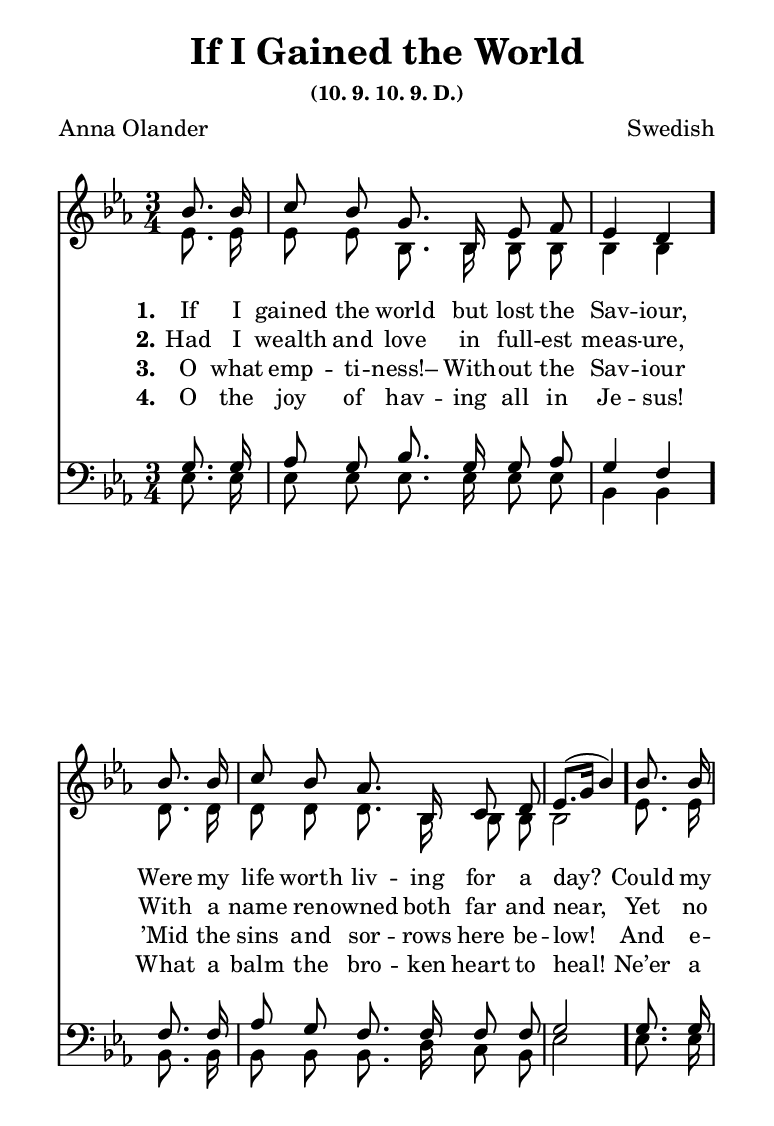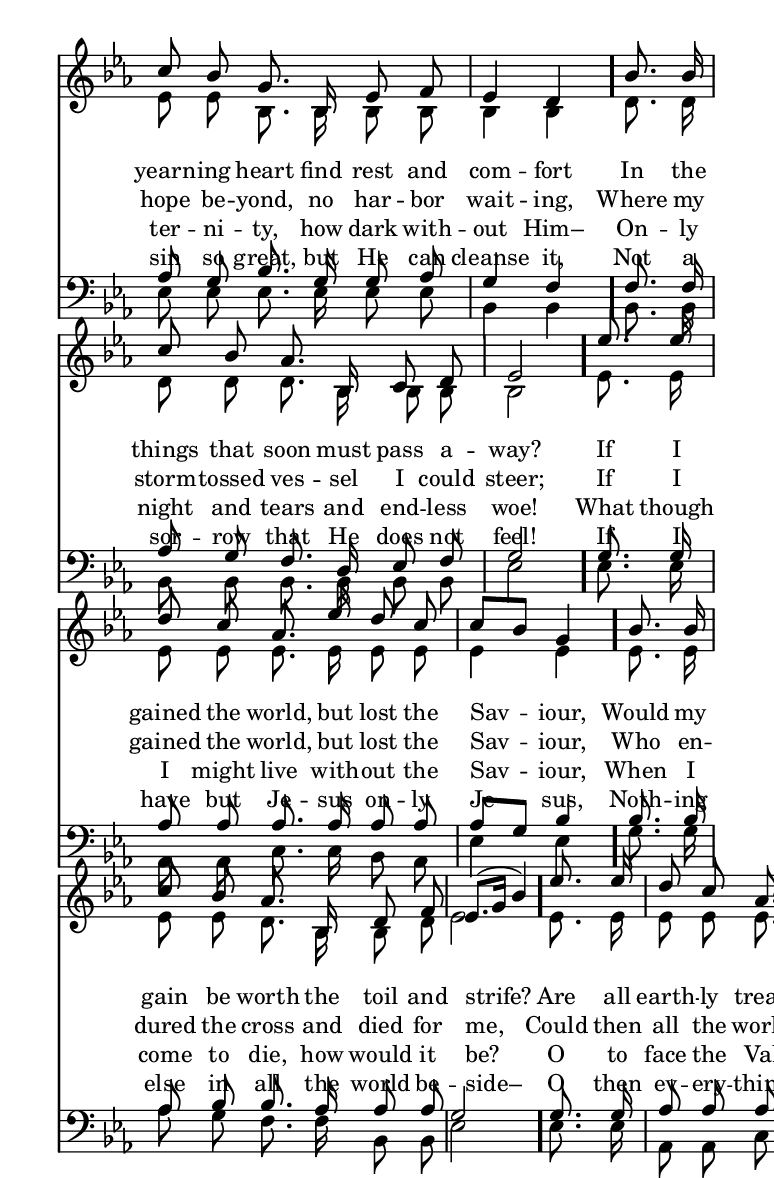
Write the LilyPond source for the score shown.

\include "common/global.ily"
\paper {
  \include "common/paper.ily"
  %ragged-bottom = ##t
  ragged-last-bottom = ##t
  %systems-per-page = ##f
  page-count = 2
  system-count = 6
}

\header{
  title = "If I Gained the World"
  subsubtitle = "(10. 9. 10. 9. D.)"
  %meter = "10.9.10.9.D."
  poet = "Anna Olander"
  composer = "Swedish"
  %copyright = ""
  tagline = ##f
}

% for fermata in MIDI
ta = { \tempo 4=70 }
tb = { \tempo 4=35 }

patternAA = { c8. c16 | c8 c8 c8. c16 c8 c8 | c4 c4 }
patternAB = { c8. c16 | c8 c8 c8. c16 c8 c8 | c8.([ c16] c4) }
patternAC = { c8. c16 | c8 c8 c8. c16 c8 c8 | c2}
patternAD = { c8. c16 | c8 c8 c8. c16 c8 c8 | c8[ c8] c4 }

global = {
  \include "common/overrides.ily"
  \override Staff.TimeSignature.style = #'()
  \time 3/4
  \override Score.MetronomeMark.transparent = ##t % hide all fermata changes too
  \ta
  \key ees \major
  \partial 4
  \autoBeamOff
}

notesSoprano = {
\global
\relative c'' {

  \changePitch \patternAA { bes bes | c bes g bes, ees f | ees d }
  \changePitch \patternAB { bes' bes | c bes aes bes, c d | ees g bes }
  \changePitch \patternAA { bes bes | c bes g bes, ees f | ees d }
  \changePitch \patternAC { bes' bes | c bes aes bes, c d | ees }

  \changePitch \patternAD { ees' ees | d c aes ees' d c | c bes g }
  \changePitch \patternAB { bes bes | c bes aes bes, d f | ees g bes }
  \changePitch \patternAD { ees ees | d c aes ees' d c | c bes g }
  \changePitch \patternAC { bes bes | c bes aes bes, d f | ees }

  \bar "|."

}
}

notesAlto = {
\global
\relative e' {

  \changePitch \patternAA { ees ees | ees ees bes bes bes bes | bes bes }
  \changePitch \patternAC { d d | d d d bes bes bes | bes }
  \changePitch \patternAA { ees ees | ees ees bes bes bes bes | bes bes }
  \changePitch \patternAC { d d | d d d bes bes bes | bes }

  \changePitch \patternAA { ees ees | ees ees ees ees ees ees | ees ees }
  \changePitch \patternAC { ees ees | ees ees d bes bes d | ees }
  \changePitch \patternAA { ees ees | ees ees ees ees ees ees | ees ees }
  \changePitch \patternAC { ees ees | ees ees d bes bes bes | bes }

}
}

notesTenor = {
\global
\relative a {

  \changePitch \patternAA { g g | aes g bes g g aes | g f }
  \changePitch \patternAC { f f | aes g f f f f | g }
  \changePitch \patternAA { g g | aes g bes g g aes | g f }
  \changePitch \patternAC { f f | aes g f d ees f | g }

  \changePitch \patternAD { g g | aes aes aes aes aes aes | aes g bes }
  \changePitch \patternAC { bes bes | aes bes bes aes aes aes | g }
  \changePitch \patternAD { g g | aes aes aes aes aes aes | aes g bes }
  \changePitch \patternAC { bes bes | aes bes bes aes aes aes | g }

}
}

notesBass = {
\global
\relative f {

  \changePitch \patternAA { ees ees | ees ees ees ees ees ees | bes bes }
  \changePitch \patternAC { bes bes bes bes bes d c bes  | ees }
  \changePitch \patternAA { ees ees | ees ees ees ees ees ees | bes bes }
  \changePitch \patternAC { bes bes | bes bes bes bes bes bes | ees }

  \changePitch \patternAA { ees ees | aes, aes c c bes aes | ees' ees }
  \changePitch \patternAC { g g | aes g f f bes, bes | ees }
  \changePitch \patternAA { ees ees | aes, aes c c bes aes | ees' ees }
  \changePitch \patternAC { g g | aes g f f bes, bes | ees }

}
}

wordsA = \lyricmode {
\set stanza = "1."

If I gained the world but lost the Sav -- iour, \bar "."
Were my life worth liv -- ing for a day? \bar "."
Could my yearn -- ing heart find rest and com -- fort \bar "."
In the things that soon must pass a -- way? \bar "."
If I gained the world, but lost the Sav -- iour, \bar "."
Would my gain be worth the toil and strife? \bar "."
Are all earth -- ly treas -- ures worth com -- par -- ing \bar "."
With the gift of God, e -- ter -- nal life? \bar "."

}

wordsB = \lyricmode {
\set stanza = "2."

Had I wealth and love in full -- est meas -- ure,
With a name ren -- owned both far and near,
Yet no hope be -- yond, no har -- bor wait -- ing,
Where my storm -- tossed ves -- sel I could steer;
If I gained the world, but lost the Sav -- iour,
Who en -- dured the cross and died for me,
Could then all the world af -- ford a re -- fuge
Whith -- er in my an -- guish I might flee?

}

wordsC = \lyricmode {
\set stanza = "3."

O what emp -- ti -- ness!– With -- out the Sav -- iour
’Mid the sins and sor -- rows here be -- low!
And e -- ter -- ni -- ty, how dark with -- out Him–
On -- ly night and tears and end -- less woe!
What though I might live with -- out the Sav -- iour,
When I come to die, how would it be?
O to face the Val -- ley’s gloom with -- out Him!
And with -- out Him for e -- ter -- ni -- ty!

}

wordsD = \lyricmode {
\set stanza = "4."

O the joy of hav -- ing all in Je -- sus!
What a balm the bro -- ken heart to heal!
Ne’er a sin so great, but He can cleanse it,
Not a sor -- row that He does not feel!
If I have but Je -- sus on -- ly Je -- sus,
Noth -- ing else in all the world be -- side–
O then ev -- ery -- thing is mine in Je -- sus;
For my needs and more He will pro -- vide.

}

\score {
  \context ChoirStaff <<
    \context Staff = upper <<
      \set ChoirStaff.systemStartDelimiter = #'SystemStartBar
      \context Voice  = sopranos { \voiceOne << \notesSoprano >> }
      \context Voice  = altos { \voiceTwo << \notesAlto >> }
      \context Lyrics = one   \lyricsto sopranos \wordsA
      \context Lyrics = two   \lyricsto sopranos \wordsB
      \context Lyrics = three \lyricsto sopranos \wordsC
      \context Lyrics = four  \lyricsto sopranos \wordsD
    >>
    \context Staff = men <<
      \clef bass
      \context Voice  = tenors { \voiceOne << \notesTenor >> }
      \context Voice  = basses { \voiceTwo << \notesBass >> }
    >>
  >>
  \layout {
    \include "common/layout.ily"
  }
  \midi{
    \include "common/midi.ily"
  }
}

\version "2.18.0"  % necessary for upgrading to future LilyPond versions.

% vi:set et ts=2 sw=2 ai nocindent syntax=lilypond
